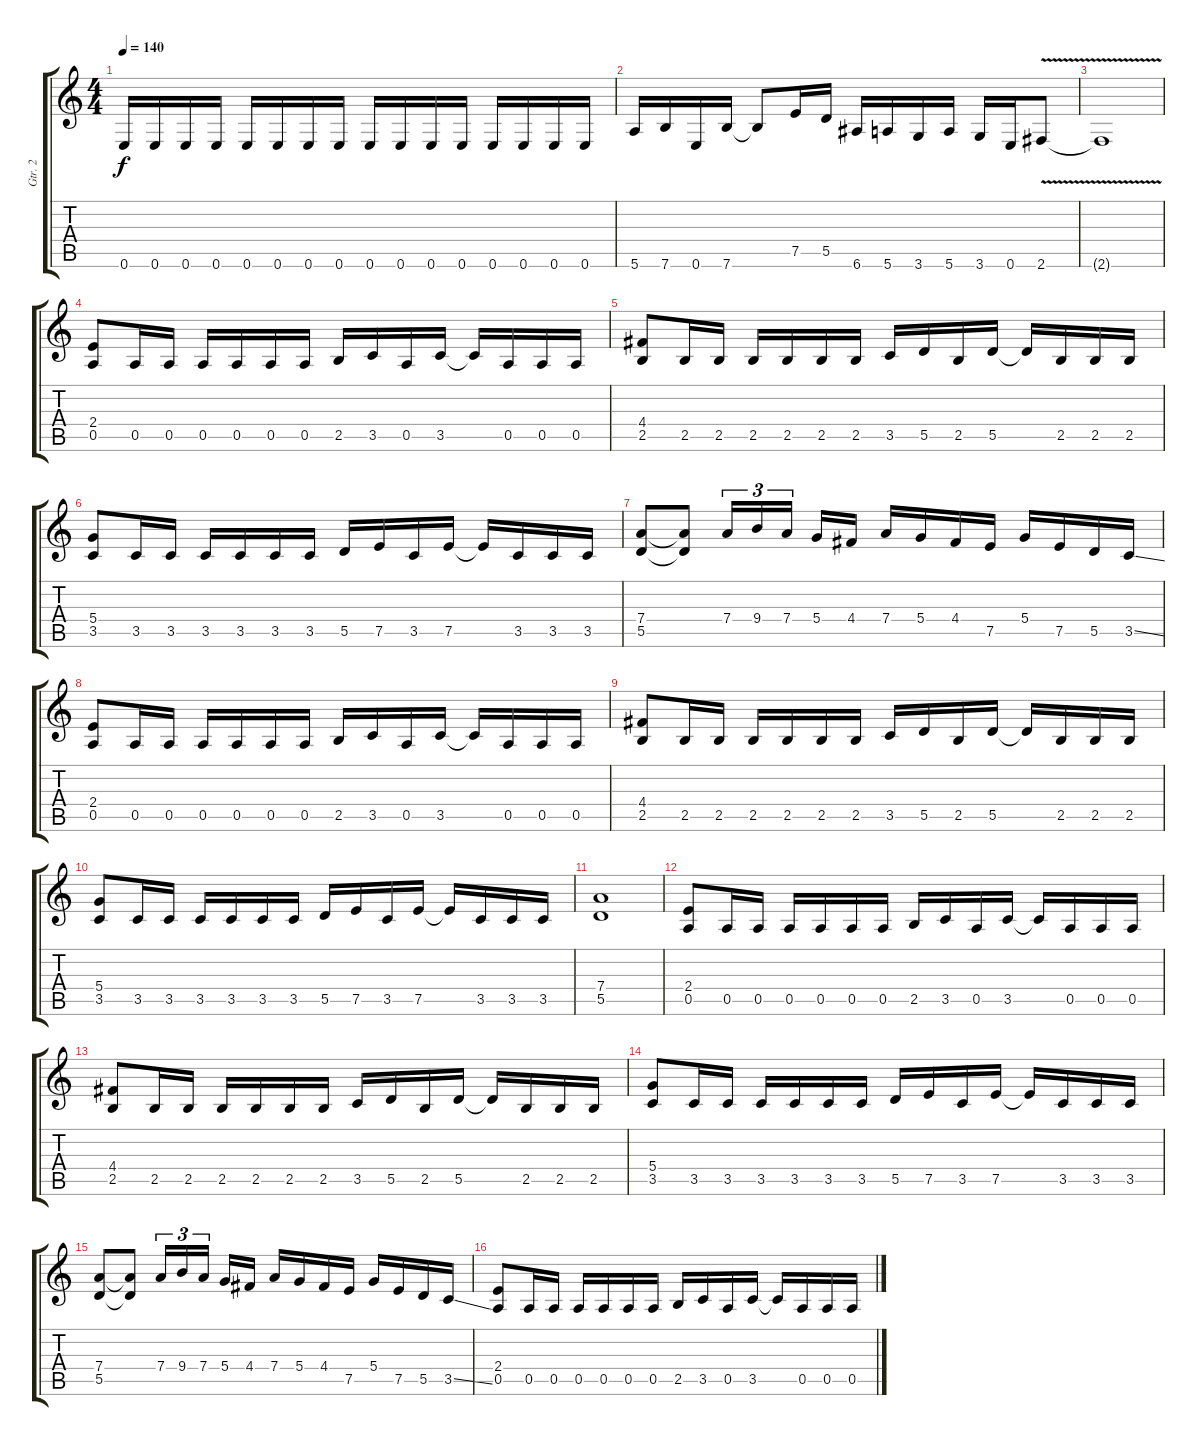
\track ("Gtr. 2" "Gtr. 2") {instrument distortionguitar}
\staff {score tabs}
\tuning (E4 B3 G3 D3 A2 E2) {hide}
\ts (4 4)
\tempo 140
\clef g2
\ks c
0.6.16{dy f} 0.6.16 0.6.16 0.6.16 0.6.16 0.6.16 0.6.16 0.6.16 0.6.16 0.6.16 0.6.16 0.6.16 0.6.16 0.6.16 0.6.16 0.6.16 |
5.6.16 7.6.16 0.6.16 7.6.16 7.6{t}.8 7.5.16 5.5.16 6.6.16 5.6.16 3.6.16 5.6.16 3.6.16 0.6.16 2.6{v}.8 |
2.6{t}.1 |
(2.4 0.5).8 0.5.16 0.5.16 0.5.16 0.5.16 0.5.16 0.5.16 2.5.16 3.5.16 0.5.16 3.5.16 3.5{t}.16 0.5.16 0.5.16 0.5.16 |
(4.4 2.5).8 2.5.16 2.5.16 2.5.16 2.5.16 2.5.16 2.5.16 3.5.16 5.5.16 2.5.16 5.5.16 5.5{t}.16 2.5.16 2.5.16 2.5.16 |
(5.4 3.5).8 3.5.16 3.5.16 3.5.16 3.5.16 3.5.16 3.5.16 5.5.16 7.5.16 3.5.16 7.5.16 7.5{t}.16 3.5.16 3.5.16 3.5.16 |
(7.4 5.5).8 (7.4{t} 5.5{t}).8 7.4.16{tu (3 2)} 9.4.16{tu (3 2)} 7.4.16{tu (3 2)} 5.4.16 4.4.16 7.4.16 5.4.16 4.4.16 7.5.16 5.4.16 7.5.16 5.5.16 3.5{ss}.16 |
(2.4 0.5).8 0.5.16 0.5.16 0.5.16 0.5.16 0.5.16 0.5.16 2.5.16 3.5.16 0.5.16 3.5.16 3.5{t}.16 0.5.16 0.5.16 0.5.16 |
(4.4 2.5).8 2.5.16 2.5.16 2.5.16 2.5.16 2.5.16 2.5.16 3.5.16 5.5.16 2.5.16 5.5.16 5.5{t}.16 2.5.16 2.5.16 2.5.16 |
(5.4 3.5).8 3.5.16 3.5.16 3.5.16 3.5.16 3.5.16 3.5.16 5.5.16 7.5.16 3.5.16 7.5.16 7.5{t}.16 3.5.16 3.5.16 3.5.16 |
(7.4 5.5).1 |
(2.4 0.5).8 0.5.16 0.5.16 0.5.16 0.5.16 0.5.16 0.5.16 2.5.16 3.5.16 0.5.16 3.5.16 3.5{t}.16 0.5.16 0.5.16 0.5.16 |
(4.4 2.5).8 2.5.16 2.5.16 2.5.16 2.5.16 2.5.16 2.5.16 3.5.16 5.5.16 2.5.16 5.5.16 5.5{t}.16 2.5.16 2.5.16 2.5.16 |
(5.4 3.5).8 3.5.16 3.5.16 3.5.16 3.5.16 3.5.16 3.5.16 5.5.16 7.5.16 3.5.16 7.5.16 7.5{t}.16 3.5.16 3.5.16 3.5.16 |
(7.4 5.5).8 (7.4{t} 5.5{t}).8 7.4.16{tu (3 2)} 9.4.16{tu (3 2)} 7.4.16{tu (3 2)} 5.4.16 4.4.16 7.4.16 5.4.16 4.4.16 7.5.16 5.4.16 7.5.16 5.5.16 3.5{ss}.16 |
(2.4 0.5).8 0.5.16 0.5.16 0.5.16 0.5.16 0.5.16 0.5.16 2.5.16 3.5.16 0.5.16 3.5.16 3.5{t}.16 0.5.16 0.5.16 0.5.16
